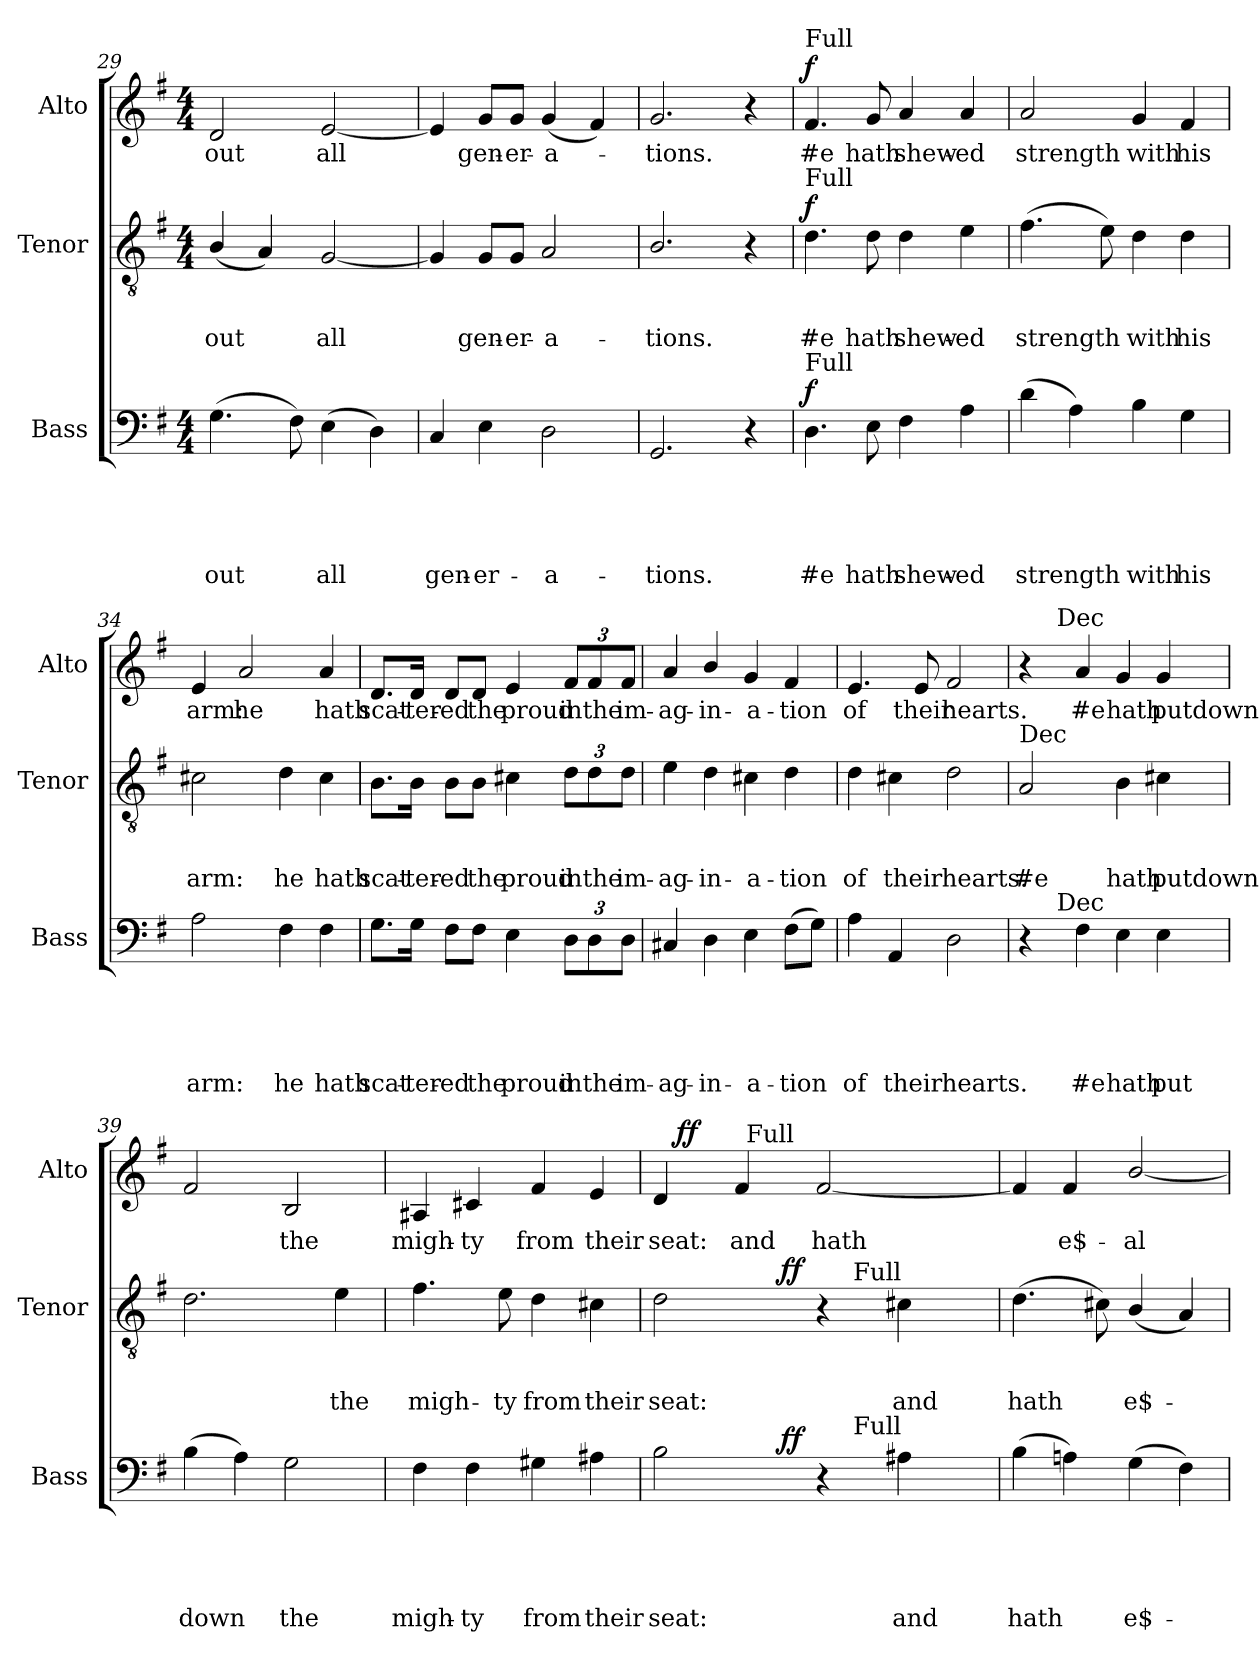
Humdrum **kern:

**kern	**text	**text	**text	**text	**text	**dynam	**kern	**text	**text	**text	**dynam	**kern	**text	**dynam
*part3	*part3	*part3	*part3	*part3	*part3	*part3	*part2	*part2	*part2	*part2	*part2	*part1	*part1	*part1
*staff3	*staff3	*staff3	*staff3	*staff3	*staff3	*staff3	*staff2	*staff2	*staff2	*staff2	*staff2	*staff1	*staff1	*staff1
*I"Bass	*	*	*	*	*	*	*I"Tenor	*	*	*	*	*I"Alto	*	*
*I'Bass	*	*	*	*	*	*	*I'Tenor	*	*	*	*	*I'Alto	*	*
*clefF4	*	*	*	*	*	*	*clefGv2	*	*	*	*	*clefG2	*	*
*k[f#]	*	*	*	*	*	*	*k[f#]	*	*	*	*	*k[f#]	*	*
*G:	*	*	*	*	*	*	*G:	*	*	*	*	*G:	*	*
*M4/4	*	*	*	*	*	*	*M4/4	*	*	*	*	*M4/4	*	*
=29	=29	=29	=29	=29	=29	=29	=29	=29	=29	=29	=29	=29	=29	=29
!	!	!	!	!	!LO:LY:b	!	!	!	!	!LO:LY:b	!	!	!LO:LY:b	!
(>4.G\	.	.	.	.	-out	.	(<4B/	.	.	-out	.	2d/	-out	.
.	.	.	.	.	.	.	4A/)	.	.	.	.	.	.	.
8F#\)	.	.	.	.	.	.	.	.	.	.	.	.	.	.
!	!	!	!	!	!LO:LY:b	!	!	!	!	!LO:LY:b	!	!	!LO:LY:b	!
(>4E\	.	.	.	.	all	.	[<2G/	.	.	all	.	[<2e/	all	.
4D\)	.	.	.	.	.	.	.	.	.	.	.	.	.	.
=30	=30	=30	=30	=30	=30	=30	=30	=30	=30	=30	=30	=30	=30	=30
!	!	!	!	!	!LO:LY:b	!	!	!	!	!	!	!	!	!
4C/	.	.	.	.	gen-	.	4G/]	.	.	.	.	4e/]	.	.
!	!	!	!	!	!LO:LY:b	!	!	!	!	!LO:LY:b	!	!	!LO:LY:b	!
4E\	.	.	.	.	-er-	.	8G/L	.	.	gen-	.	8g/L	gen-	.
!	!	!	!	!	!	!	!	!	!	!LO:LY:b	!	!	!LO:LY:b	!
.	.	.	.	.	.	.	8G/J	.	.	-er-	.	8g/J	-er-	.
!	!	!	!	!	!LO:LY:b	!	!	!	!	!LO:LY:b	!	!	!LO:LY:b:rj	!
2D\	.	.	.	.	-a-	.	2A/	.	.	-a-	.	(<4g/	-a-	.
.	.	.	.	.	.	.	.	.	.	.	.	4f#/)	.	.
=31	=31	=31	=31	=31	=31	=31	=31	=31	=31	=31	=31	=31	=31	=31
!	!	!	!	!	!LO:LY:b	!	!	!	!	!LO:LY:b	!	!	!LO:LY:b	!
2.GG/	.	.	.	.	-tions.	.	2.B/	.	.	-tions.	.	2.g/	-tions.	.
4r	.	.	.	.	.	.	4r	.	.	.	.	4r	.	.
!!LO:LB:g=z
=32	=32	=32	=32	=32	=32	=32	=32	=32	=32	=32	=32	=32	=32	=32
!	!	!	!	!	!	!	!	!	!	!	!	!LO:TX:a:t=Full	!	!
!	!	!	!	!	!	!	!LO:TX:a:t=Full	!	!	!	!	!	!	!
!LO:TX:a:t=Full	!	!	!	!	!	!	!	!	!	!	!	!	!	!
!	!	!	!	!	!LO:LY:b	!LO:DY:a	!	!	!	!LO:LY:b	!LO:DY:a	!	!LO:LY:b	!LO:DY:a
4.D\	.	.	.	.	#e	f	4.d\	.	.	#e	f	4.f#/	#e	f
!	!	!	!	!	!LO:LY:b	!	!	!	!	!LO:LY:b	!	!	!LO:LY:b	!
8E\	.	.	.	.	hath	.	8d\	.	.	hath	.	8g/	hath	.
!	!	!	!	!	!LO:LY:b	!	!	!	!	!LO:LY:b	!	!	!LO:LY:b	!
4F#\	.	.	.	.	shew-	.	4d\	.	.	shew-	.	4a/	shew-	.
!	!	!	!	!	!LO:LY:b	!	!	!	!	!LO:LY:b	!	!	!LO:LY:b	!
4A\	.	.	.	.	-ed	.	4e\	.	.	-ed	.	4a/	-ed	.
=33	=33	=33	=33	=33	=33	=33	=33	=33	=33	=33	=33	=33	=33	=33
!	!	!	!	!	!LO:LY:b	!	!	!	!	!LO:LY:b	!	!	!LO:LY:b	!
(>4d\	.	.	.	.	strength	.	(>4.f#\	.	.	strength	.	2a/	strength	.
4A\)	.	.	.	.	.	.	.	.	.	.	.	.	.	.
.	.	.	.	.	.	.	8e\)	.	.	.	.	.	.	.
!	!	!	!	!	!LO:LY:b	!	!	!	!	!LO:LY:b	!	!	!LO:LY:b	!
4B\	.	.	.	.	with	.	4d\	.	.	with	.	4g/	with	.
!	!	!	!	!	!LO:LY:b	!	!	!	!	!LO:LY:b	!	!	!LO:LY:b	!
4G\	.	.	.	.	his	.	4d\	.	.	his	.	4f#/	his	.
=34	=34	=34	=34	=34	=34	=34	=34	=34	=34	=34	=34	=34	=34	=34
!	!	!	!	!	!LO:LY:b	!	!	!	!	!LO:LY:b	!	!	!LO:LY:b	!
2A\	.	.	.	.	arm:	.	2c#X\	.	.	arm:	.	4e/	arm:	.
!	!	!	!	!	!	!	!	!	!	!	!	!	!LO:LY:b	!
.	.	.	.	.	.	.	.	.	.	.	.	2a/	he	.
!	!	!	!	!	!LO:LY:b	!	!	!	!	!LO:LY:b	!	!	!	!
4F#\	.	.	.	.	he	.	4d\	.	.	he	.	.	.	.
!	!	!	!	!	!LO:LY:b	!	!	!	!	!LO:LY:b	!	!	!LO:LY:b	!
4F#\	.	.	.	.	hath	.	4c#\	.	.	hath	.	4a/	hath	.
!!LO:PB:g=z
=35	=35	=35	=35	=35	=35	=35	=35	=35	=35	=35	=35	=35	=35	=35
!	!	!	!	!	!LO:LY:b	!	!	!	!	!LO:LY:b	!	!	!LO:LY:b	!
8.G\L	.	.	.	.	scat-	.	8.B\L	.	.	scat-	.	8.d/L	scat-	.
!	!	!	!	!	!LO:LY:b	!	!	!	!	!LO:LY:b	!	!	!LO:LY:b	!
16G\Jk	.	.	.	.	-ter-	.	16B\Jk	.	.	-ter-	.	16d/Jk	-ter-	.
!	!	!	!	!	!LO:LY:b	!	!	!	!	!LO:LY:b	!	!	!LO:LY:b	!
8F#\L	.	.	.	.	-ed	.	8B\L	.	.	-ed	.	8d/L	-ed	.
!	!	!	!	!	!LO:LY:b	!	!	!	!	!LO:LY:b	!	!	!LO:LY:b	!
8F#\J	.	.	.	.	the	.	8B\J	.	.	the	.	8d/J	the	.
!	!	!	!	!	!LO:LY:b	!	!	!	!	!LO:LY:b	!	!	!LO:LY:b	!
4E\	.	.	.	.	proud	.	4c#X\	.	.	proud	.	4e/	proud	.
!	!	!	!	!	!LO:LY:b	!	!	!	!	!LO:LY:b	!	!	!	!
*	*	*	*	*	*	*	*	*	*	*	*	*Xbrackettup	*	*
!	!	!	!	!	!	!	!	!	!	!	!	!	!LO:LY:b	!
12D\L	.	.	.	.	in	.	12d\L	.	.	in	.	12f#/L	in	.
!	!	!	!	!	!LO:LY:b	!	!	!	!	!LO:LY:b	!	!	!LO:LY:b	!
12D\	.	.	.	.	the	.	12d\	.	.	the	.	12f#/	the	.
!	!	!	!	!	!LO:LY:b	!	!	!	!	!LO:LY:b	!	!	!LO:LY:b	!
12D\J	.	.	.	.	im-	.	12d\J	.	.	im-	.	12f#/J	im-	.
=36	=36	=36	=36	=36	=36	=36	=36	=36	=36	=36	=36	=36	=36	=36
!	!	!	!	!	!LO:LY:b	!	!	!	!	!LO:LY:b	!	!	!LO:LY:b	!
4C#X/	.	.	.	.	-ag-	.	4e\	.	.	-ag-	.	4a/	-ag-	.
!	!	!	!	!	!LO:LY:b	!	!	!	!	!LO:LY:b	!	!	!LO:LY:b	!
4D\	.	.	.	.	-in-	.	4d\	.	.	-in-	.	4b/	-in-	.
!	!	!	!	!	!LO:LY:b	!	!	!	!	!LO:LY:b	!	!	!LO:LY:b	!
4E\	.	.	.	.	-a-	.	4c#X\	.	.	-a-	.	4g/	-a-	.
!	!	!	!	!	!LO:LY:b	!	!	!	!	!LO:LY:b	!	!	!LO:LY:b	!
(>8F#\L	.	.	.	.	-tion	.	4d\	.	.	-tion	.	4f#/	-tion	.
8G\J)	.	.	.	.	.	.	.	.	.	.	.	.	.	.
=37	=37	=37	=37	=37	=37	=37	=37	=37	=37	=37	=37	=37	=37	=37
!	!	!	!	!	!LO:LY:b	!	!	!	!	!LO:LY:b	!	!	!LO:LY:b	!
4A\	.	.	.	.	of	.	4d\	.	.	of	.	4.e/	of	.
!	!	!	!	!	!LO:LY:b	!	!	!	!	!LO:LY:b	!	!	!	!
4AA/	.	.	.	.	their	.	4c#X\	.	.	their	.	.	.	.
!	!	!	!	!	!	!	!	!	!	!	!	!	!LO:LY:b	!
.	.	.	.	.	.	.	.	.	.	.	.	8e/	their	.
!	!	!	!	!	!LO:LY:b	!	!	!	!	!LO:LY:b	!	!	!LO:LY:b	!
2D\	.	.	.	.	hearts.	.	2d\	.	.	hearts.	.	2f#/	hearts.	.
!!LO:LB:g=z
=38	=38	=38	=38	=38	=38	=38	=38	=38	=38	=38	=38	=38	=38	=38
!	!	!	!	!	!	!	!LO:TX:a:t=Dec	!	!	!	!	!	!	!
!	!	!	!	!	!	!	!	!	!	!LO:LY:b	!	!	!	!
*^	*	*	*	*	*	*	*	*	*	*	*	*^	*	*
4r	6ryy	.	.	.	.	.	.	2A/	.	.	#e	.	4r	6ryy	.	.
.	96ryy	.	.	.	.	.	.	.	.	.	.	.	.	96ryy	.	.
!	!	!	!	!	!	!	!	!	!	!	!	!	!	!LO:TX:a:t=Dec	!	!
!	!LO:TX:a:t=Dec	!	!	!	!	!	!	!	!	!	!	!	!	!	!	!
.	3%2ryy	.	.	.	.	.	.	.	.	.	.	.	.	3%2ryy	.	.
!	!	!	!	!	!	!LO:LY:b	!	!	!	!	!	!	!	!	!LO:LY:b	!
4F#\	.	.	.	.	.	#e	.	.	.	.	.	.	4a/	.	#e	.
!	!	!	!	!	!	!LO:LY:b	!	!	!	!	!LO:LY:b	!	!	!	!LO:LY:b	!
4E\	.	.	.	.	.	hath	.	4B\	.	.	hath	.	4g/	.	hath	.
!	!	!	!	!	!	!LO:LY:b	!	!	!	!	!LO:LY:b	!	!	!	!LO:LY:b	!
4E\	.	.	.	.	.	put	.	4c#X\	.	.	putdown	.	4g/	.	putdown	.
.	12...ryy	.	.	.	.	.	.	.	.	.	.	.	.	12...ryy	.	.
=39	=39	=39	=39	=39	=39	=39	=39	=39	=39	=39	=39	=39	=39	=39	=39	=39
!	!	!	!	!	!	!LO:LY:b	!	!	!	!	!	!	!	!	!	!
*v	*v	*	*	*	*	*	*	*	*	*	*	*	*v	*v	*	*
(>4B\	.	.	.	.	down	.	2.d\	.	.	.	.	2f#/	.	.
4A\)	.	.	.	.	.	.	.	.	.	.	.	.	.	.
!	!	!	!	!	!LO:LY:b	!	!	!	!	!	!	!	!LO:LY:b	!
2G\	.	.	.	.	the	.	.	.	.	.	.	2B/	the	.
!	!	!	!	!	!	!	!	!	!	!LO:LY:b	!	!	!	!
.	.	.	.	.	.	.	4e\	.	.	the	.	.	.	.
=40	=40	=40	=40	=40	=40	=40	=40	=40	=40	=40	=40	=40	=40	=40
!	!	!	!	!	!LO:LY:b	!	!	!	!	!LO:LY:b	!	!	!LO:LY:b	!
4F#\	.	.	.	.	migh-	.	4.f#\	.	.	migh-	.	4A#X/	migh-	.
!	!	!	!	!	!LO:LY:b	!	!	!	!	!	!	!	!LO:LY:b	!
4F#\	.	.	.	.	-ty	.	.	.	.	.	.	4c#X/	-ty	.
!	!	!	!	!	!	!	!	!	!	!LO:LY:b	!	!	!	!
.	.	.	.	.	.	.	8e\	.	.	-ty	.	.	.	.
!	!	!	!	!	!LO:LY:b	!	!	!	!	!LO:LY:b	!	!	!LO:LY:b	!
4G#X\	.	.	.	.	from	.	4d\	.	.	from	.	4f#/	from	.
!	!	!	!	!	!LO:LY:b	!	!	!	!	!LO:LY:b	!	!	!LO:LY:b	!
4A#X\	.	.	.	.	their	.	4c#X\	.	.	their	.	4e/	their	.
=41	=41	=41	=41	=41	=41	=41	=41	=41	=41	=41	=41	=41	=41	=41
!	!	!	!	!	!LO:LY:b	!	!	!	!	!LO:LY:b	!	!	!LO:LY:b	!
*^	*	*	*	*	*	*	*^	*	*	*	*	*^	*	*
*	*^	*	*	*	*	*	*	*	*^	*	*	*	*	*	*^	*	*
2B\	3ryy	3ryy	.	.	.	.	seat:	.	2d\	3ryy	3ryy	.	.	seat:	.	4d/	24ryy	6ryy	seat:	.
.	.	.	.	.	.	.	.	.	.	.	.	.	.	.	.	.	96ryy	.	.	.
!	!	!	!	!	!	!	!	!	!	!	!	!	!	!	!	!	!	!	!	!LO:DY:a
.	.	.	.	.	.	.	.	.	.	.	.	.	.	.	.	.	3%2ryy	.	.	ff
.	.	.	.	.	.	.	.	.	.	.	.	.	.	.	.	.	.	12ryy	.	.
!	!	!	!	!	!	!	!	!	!	!	!	!	!	!	!	!	!	!	!LO:LY:b	!
.	.	.	.	.	.	.	.	.	.	.	.	.	.	.	.	4f#/	.	48ryy	and	.
!	!	!	!	!	!	!	!	!	!	!	!	!	!	!	!	!	!	!LO:TX:a:t=Full	!	!
.	.	.	.	.	.	.	.	.	.	.	.	.	.	.	.	.	.	3%2ryy	.	.
.	48.ryy	6...ryy	.	.	.	.	.	.	.	48.ryy	6...ryy	.	.	.	.	.	.	.	.	.
!	!	!	!	!	!	!	!	!LO:DY:a	!	!	!	!	!	!	!LO:DY:a	!	!	!	!	!
.	3ryy	.	.	.	.	.	.	ff	.	3ryy	.	.	.	.	ff	.	.	.	.	.
!	!	!	!	!	!	!	!	!	!	!	!	!	!	!	!	!	!	!	!LO:LY:b	!
4r	.	.	.	.	.	.	.	.	4r	.	.	.	.	.	.	[<2f#/	.	.	hath	.
!	!	!	!	!	!	!	!	!	!	!	!LO:TX:a:t=Full	!	!	!	!	!	!	!	!	!
!	!	!LO:TX:a:t=Full	!	!	!	!	!	!	!	!	!	!	!	!	!	!	!	!	!	!
.	.	3ryy	.	.	.	.	.	.	.	.	3ryy	.	.	.	.	.	.	.	.	.
.	6ryy	.	.	.	.	.	.	.	.	6ryy	.	.	.	.	.	.	.	.	.	.
.	.	.	.	.	.	.	.	.	.	.	.	.	.	.	.	.	6ryy	.	.	.
!	!	!	!	!	!	!	!LO:LY:b	!	!	!	!	!	!	!LO:LY:b	!	!	!	!	!	!
4A#X\	.	.	.	.	.	.	and	.	4c#X\	.	.	.	.	and	.	.	.	.	.	.
.	12ryy	.	.	.	.	.	.	.	.	12ryy	.	.	.	.	.	.	.	.	.	.
.	.	.	.	.	.	.	.	.	.	.	.	.	.	.	.	.	12ryy	.	.	.
.	.	.	.	.	.	.	.	.	.	.	.	.	.	.	.	.	.	24.ryy	.	.
.	24ryy	.	.	.	.	.	.	.	.	24ryy	.	.	.	.	.	.	.	.	.	.
.	.	.	.	.	.	.	.	.	.	.	.	.	.	.	.	.	48.ryy	.	.	.
.	.	48ryy	.	.	.	.	.	.	.	.	48ryy	.	.	.	.	.	.	.	.	.
.	96ryy	.	.	.	.	.	.	.	.	96ryy	.	.	.	.	.	.	.	.	.	.
=42	=42	=42	=42	=42	=42	=42	=42	=42	=42	=42	=42	=42	=42	=42	=42	=42	=42	=42	=42	=42
!	!	!	!	!	!	!	!LO:LY:b	!	!	!	!	!	!	!LO:LY:b	!	!	!	!	!	!
*v	*v	*v	*	*	*	*	*	*	*	*	*	*	*	*	*	*v	*v	*v	*	*
*	*	*	*	*	*	*	*v	*v	*v	*	*	*	*	*	*	*
(>4B\	.	.	.	.	hath	.	(>4.d\	.	.	hath	.	4f#/]	.	.
!	!	!	!	!	!	!	!	!	!	!	!	!	!LO:LY:b	!
4An\)	.	.	.	.	.	.	.	.	.	.	.	4f#/	e$-	.
.	.	.	.	.	.	.	8c#X\)	.	.	.	.	.	.	.
!	!	!	!	!	!LO:LY:b	!	!	!	!	!LO:LY:b	!	!	!LO:LY:b	!
(>4G\	.	.	.	.	e$-	.	(<4B/	.	.	e$-	.	[<2b/	-al-	.
4F#\)	.	.	.	.	.	.	4A/)	.	.	.	.	.	.	.
=	=	=	=	=	=	=	=	=	=	=	=	=	=	=
*-	*-	*-	*-	*-	*-	*-	*-	*-	*-	*-	*-	*-	*-	*-
